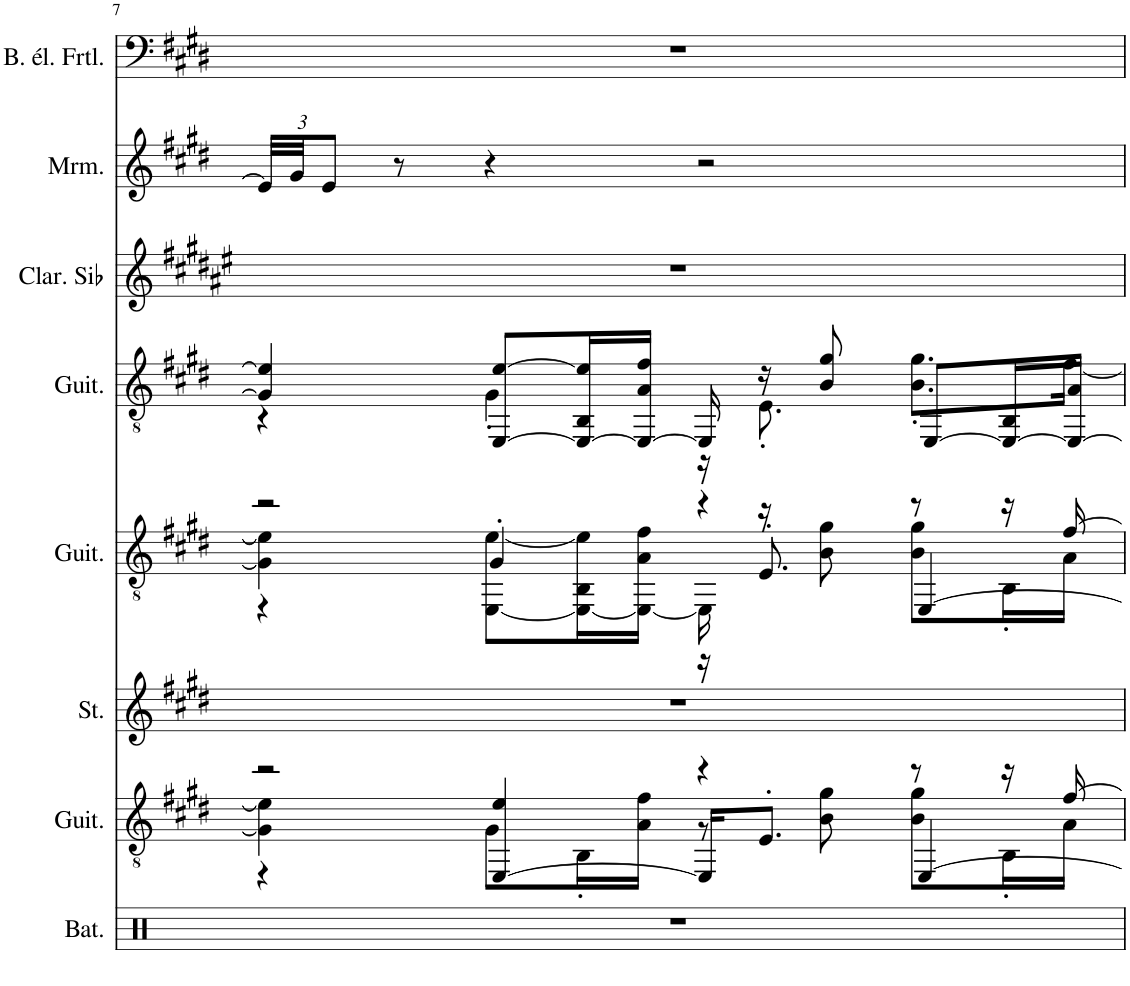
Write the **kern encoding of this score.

**kern	**kern	**kern	**kern	**kern	**kern	**kern	**kern
*part8	*part7	*part6	*part5	*part4	*part3	*part2	*part1
*staff8	*staff7	*staff6	*staff5	*staff4	*staff3	*staff2	*staff1
*I"Batterie, Drums	*I"Guitare acoustique, Acoustic Guitar (steel)	*I"Cordes, String Ensemble 1	*I"Guitare classique, Acoustic Guitar (nylon)	*I"Guitare acoustique, Electric Guitar (jazz)	*I"Clarinette en Sib	*I"Marimba (Double portée), Marimba	*I"Basse électrique fretless, Fretless Bass
*I'Bat.	*I'Guit.	*I'St.	*I'Guit.	*I'Guit.	*I'Clar. Sib	*I'Mrm.	*I'B. él. Frtl.
!!LO:PB:g=z
*clefX	*clefGv2	*clefG2	*clefGv2	*clefGv2	*clefG2	*clefG2	*clefF4
*	*	*	*	*	*Trd1c2	*	*Trd7c12
*k[]	*k[f#c#g#d#]	*k[f#c#g#d#]	*k[f#c#g#d#]	*k[f#c#g#d#]	*k[f#c#g#d#a#e#]	*k[f#c#g#d#]	*k[f#c#g#d#]
*M4/4	*M4/4	*M4/4	*M4/4	*M4/4	*M4/4	*M4/4	*M4/4
=7	=7	=7	=7	=7	=7	=7	=7
*	*^	*	*^	*^	*	*	*
*	*	*^	*	*	*^	*	*	*	*	*
*	*	*	*	*	*	*	*	*	*	*	*Xbrackettup	*
1r	2r	4G#\] 4e\]	4r	1r	2r	4G#\] 4e\]	4r	4G#/] 4e/]	4r	1r	48e/LLL]	1r
.	.	.	.	.	.	.	.	.	.	.	48g#/JJ	.
.	.	.	.	.	.	.	.	.	.	.	12e/J	.
.	.	.	.	.	.	.	.	.	.	.	8r	.
.	.	8G#\L	[4EE/ 4e/	.	.	[8EE\ [8e\L	4G#'/	[8EE/ [8e/L	4G#'\	.	4r	.
.	.	16BB'\L	.	.	.	16EE\_ 16BB\ 16e\]L	.	16EE/_ 16BB/ 16e/]L	.	.	.	.
.	.	16A\ 16f#\JJ	.	.	.	16EE\_ 16A\ 16f#\JJ	.	16EE/_ 16A/ 16f#/JJ	.	.	.	.
.	4r	8r	16EE/KL]	.	4r	16EE\]	16r	16EE/]	16r	.	2r	.
.	.	.	8.E'/J	.	.	16r	8.E'/	16r	8.E'\	.	.	.
.	.	8B\ 8g#\	.	.	.	8B\ 8g#\	.	8B/ 8g#/	.	.	.	.
.	8r	8B\ 8g#\L	[4EE/	.	8r	8B\ 8g#\L	[4EE/	[8EE/L	8.B\' 8.g#\'L	.	.	.
.	16r	16BB'\L	.	.	16r	16BB'\L	.	16EE/_ 16BB/L	.	.	.	.
.	[16f#/	16A\JJ	.	.	[16f#/	16A\JJ	.	16EE/_ 16A/JJ	[16f#\Jk	.	.	.
*	*	*	*	*	*v	*v	*v	*	*	*	*	*
*	*v	*v	*v	*	*	*v	*v	*	*	*
=	=	=	=	=	=	=	=
*-	*-	*-	*-	*-	*-	*-	*-
